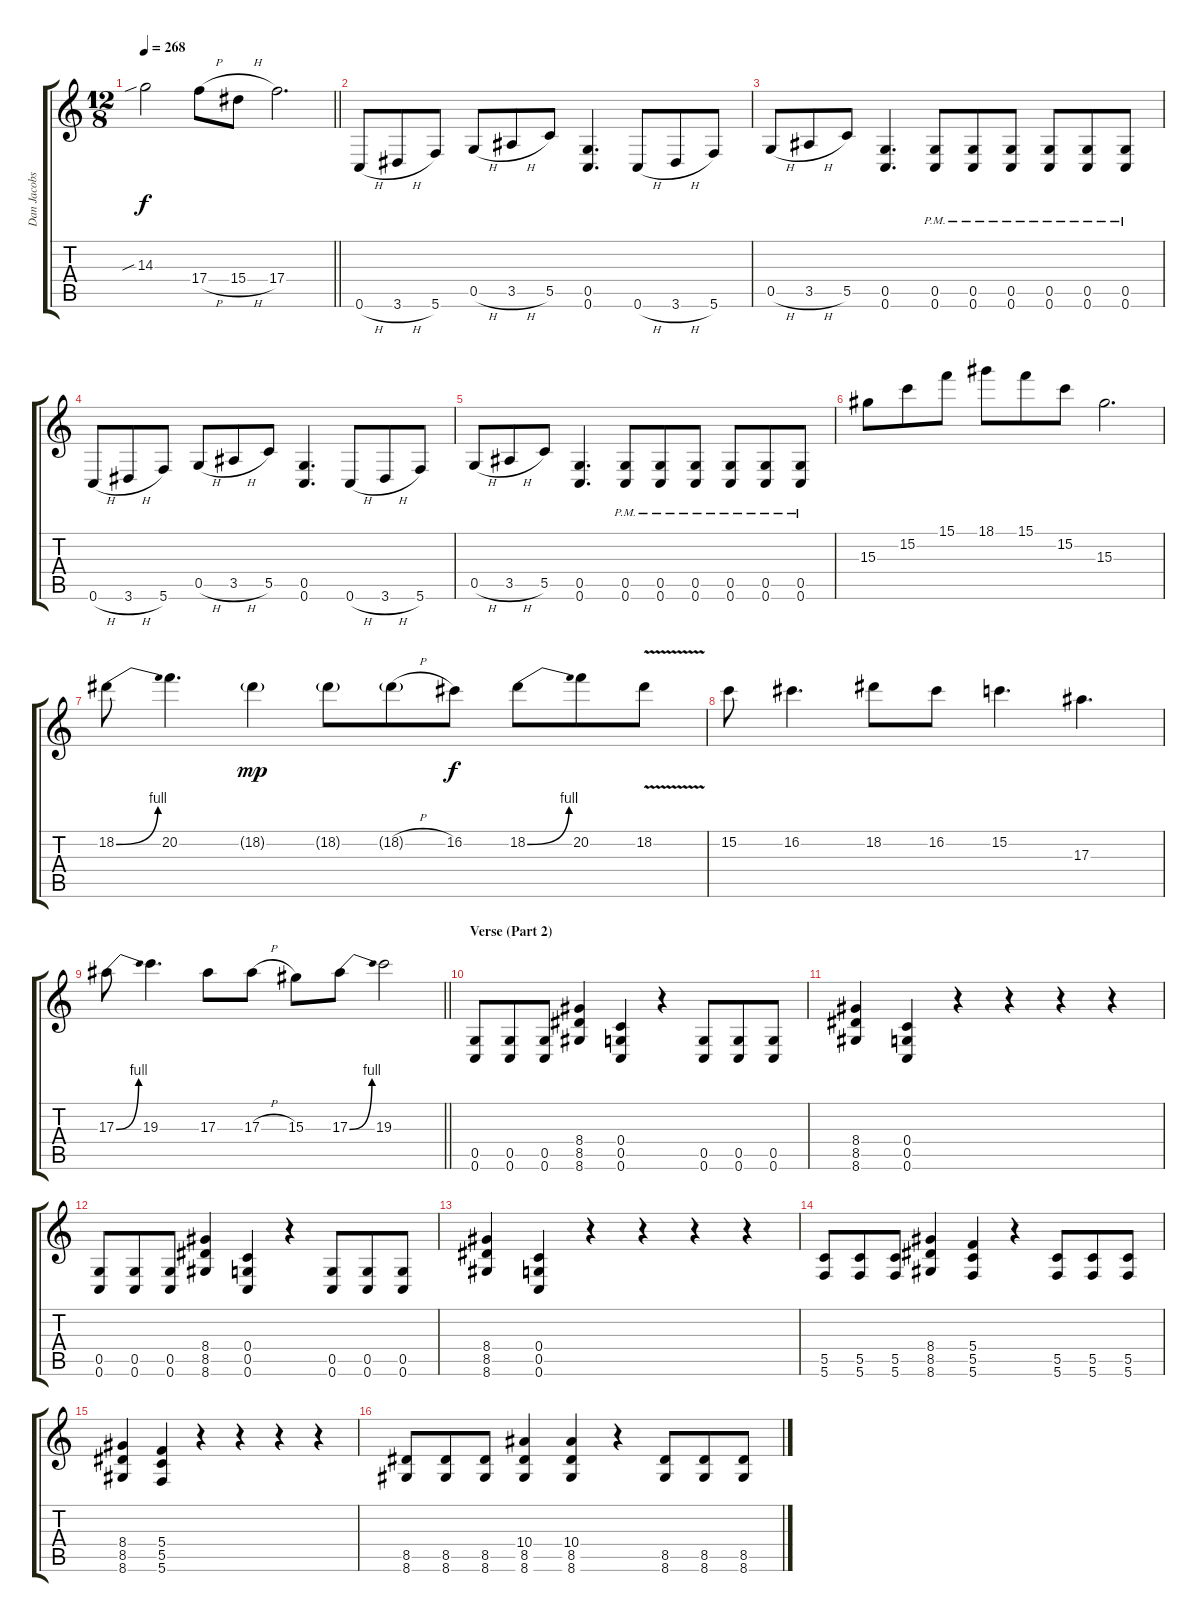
\track ("Dan Jacobs" "Dan Jacobs") {instrument distortionguitar}
\staff {score tabs}
\tuning (D4 A3 F3 C3 G2 C2) {hide}
\ts (12 8)
\tempo 268
\clef g2
\barLineRight lightlight
\ks c
14.3{sib}.2{dy f} 17.4{h}.8 15.4{h}.8 17.4.2{d} |
0.6{h}.8 3.6{h}.8 5.6.8 0.5{h}.8 3.5{h}.8 5.5.8 (0.5 0.6).4{d} 0.6{h}.8 3.6{h}.8 5.6.8 |
0.5{h}.8 3.5{h}.8 5.5.8 (0.5 0.6).4{d} (0.5{pm} 0.6).8 (0.5{pm} 0.6).8 (0.5{pm} 0.6).8 (0.5{pm} 0.6).8 (0.5{pm} 0.6).8 (0.5{pm} 0.6).8 |
0.6{h}.8 3.6{h}.8 5.6.8 0.5{h}.8 3.5{h}.8 5.5.8 (0.5 0.6).4{d} 0.6{h}.8 3.6{h}.8 5.6.8 |
0.5{h}.8 3.5{h}.8 5.5.8 (0.5 0.6).4{d} (0.5{pm} 0.6).8 (0.5{pm} 0.6).8 (0.5{pm} 0.6).8 (0.5{pm} 0.6).8 (0.5{pm} 0.6).8 (0.5{pm} 0.6).8 |
15.3.8 15.2.8 15.1.8 18.1.8 15.1.8 15.2.8 15.3.2{d} |
18.2{be (bend 0 0 60 4)}.8 20.2.4{d} 18.2{g}.4{dy mp} 18.2{g}.8 18.2{h g}.8 16.2.8{dy f} 18.2{be (bend 0 0 60 4)}.8 20.2.8 18.2{v}.8 |
15.2.8 16.2.4{d} 18.2.8 16.2.8 15.2.4{d} 17.3.4{d} |
\barLineRight lightlight
17.3{be (bend 0 0 60 4)}.8 19.3.4{d} 17.3.8 17.3{h}.8 15.3.8 17.3{be (bend 0 0 60 4)}.8 19.3.2 |
\section ("" "Verse (Part 2)")
(0.5 0.6).8 (0.5 0.6).8 (0.5 0.6).8 (8.4 8.5 8.6).4 (0.4 0.5 0.6).4 r.4 (0.5 0.6).8 (0.5 0.6).8 (0.5 0.6).8 |
(8.4 8.5 8.6).4 (0.4 0.5 0.6).4 r.4 r.4 r.4 r.4 |
(0.5 0.6).8 (0.5 0.6).8 (0.5 0.6).8 (8.4 8.5 8.6).4 (0.4 0.5 0.6).4 r.4 (0.5 0.6).8 (0.5 0.6).8 (0.5 0.6).8 |
(8.4 8.5 8.6).4 (0.4 0.5 0.6).4 r.4 r.4 r.4 r.4 |
(5.5 5.6).8 (5.5 5.6).8 (5.5 5.6).8 (8.4 8.5 8.6).4 (5.4 5.5 5.6).4 r.4 (5.5 5.6).8 (5.5 5.6).8 (5.5 5.6).8 |
(8.4 8.5 8.6).4 (5.4 5.5 5.6).4 r.4 r.4 r.4 r.4 |
(8.5 8.6).8 (8.5 8.6).8 (8.5 8.6).8 (10.4 8.5 8.6).4 (10.4 8.5 8.6).4 r.4 (8.5 8.6).8 (8.5 8.6).8 (8.5 8.6).8
